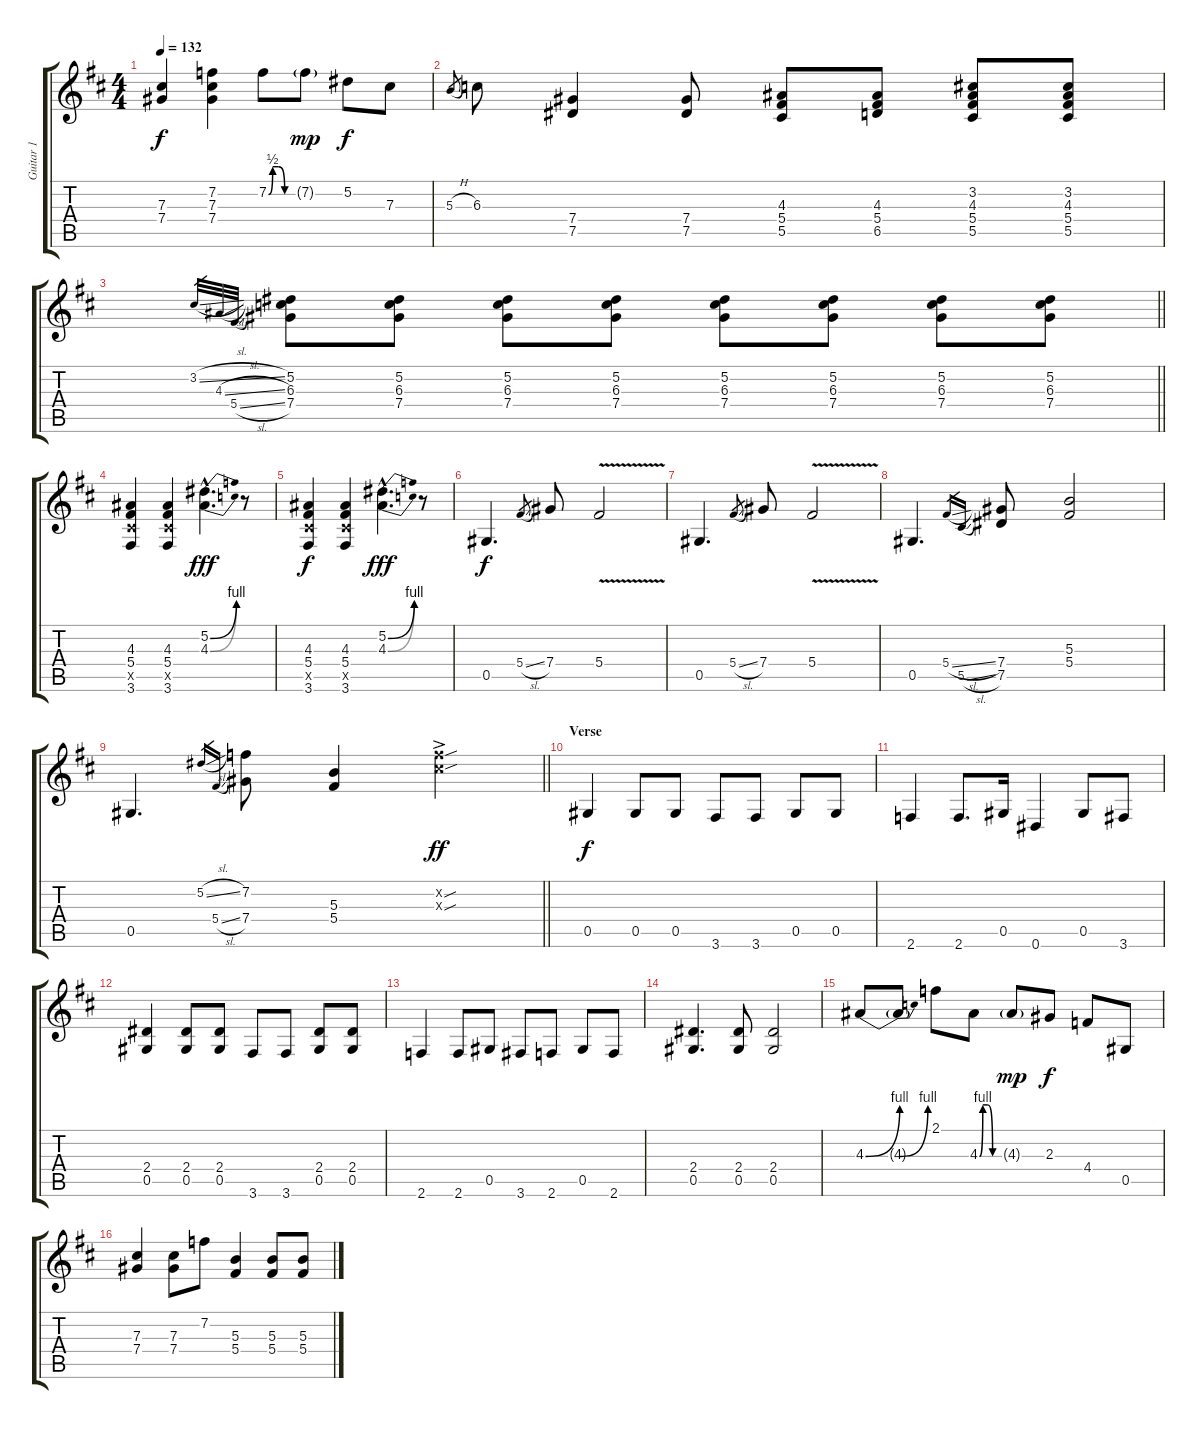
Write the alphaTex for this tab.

\track ("Guitar 1" "Guitar 1") {instrument acousticguitarsteel}
\staff {score tabs}
\tuning (Eb4 Bb3 Gb3 Db3 Ab2 Eb2) {hide}
\ts (4 4)
\tempo 132
\clef g2
\ks d
(7.3 7.4).4{dy f} (7.2 7.3 7.4).4 7.2{be (custom 0 0 10 2 25 2 40 0 60 0)}.8 7.2{g}.8{dy mp} 5.2.8{dy f} 7.3.8 |
5.3{h}.8{gr} 6.3.8 (7.4 7.5).4 (7.4 7.5).8 (4.3 5.4 5.5).8 (4.3 5.4 6.5).8 (3.2 4.3 5.4 5.5).8 (3.2 4.3 5.4 5.5).8 |
\barLineRight lightlight
3.2{sl}.32{gr} 4.3{sl}.32{gr} 5.4{sl}.32{gr} (5.2 6.3 7.4).8 (5.2 6.3 7.4).8 (5.2 6.3 7.4).8 (5.2 6.3 7.4).8 (5.2 6.3 7.4).8 (5.2 6.3 7.4).8 (5.2 6.3 7.4).8 (5.2 6.3 7.4).8 |
(4.3 5.4 5.5{x} 3.6).4 (4.3 5.4 5.5{x} 3.6).4 (5.2{be (bend 0 0 60 4) hac} 4.3{be (bend 0 0 60 4) hac}).4{d dy fff} r.8 |
(4.3 5.4 5.5{x} 3.6).4{dy f} (4.3 5.4 5.5{x} 3.6).4 (5.2{be (bend 0 0 60 4) hac} 4.3{be (bend 0 0 60 4) hac}).4{d dy fff} r.8 |
0.5.4{d dy f} 5.4{sl}.8{gr} 7.4.8 5.4{v}.2 |
0.5.4{d} 5.4{sl}.8{gr} 7.4.8 5.4{v}.2 |
0.5.4{d} 5.4{sl}.16{gr} 5.5{sl}.16{gr} (7.4 7.5).8 (5.3 5.4).2 |
\barLineRight lightlight
0.5.4{d} 5.2{sl}.16{gr} 5.4{sl}.16{gr} (7.2 7.4).8 (5.3 5.4).4 (7.2{sou ac x} 7.3{sou ac x}).4{dy ff} |
\section ("" "Verse")
0.5.4{dy f} 0.5.8 0.5.8 3.6.8 3.6.8 0.5.8 0.5.8 |
2.6.4 2.6.8{d} 0.5.16 0.6.4 0.5.8 3.6.8 |
(2.4 0.5).4 (2.4 0.5).8 (2.4 0.5).8 3.6.8 3.6.8 (2.4 0.5).8 (2.4 0.5).8 |
2.6.4 2.6.8 0.5.8 3.6.8 2.6.8 0.5.8 2.6.8 |
(2.4 0.5).4{d} (2.4 0.5).8 (2.4 0.5).2 |
4.3{be (bend 0 0 60 4)}.8 4.3{be (bend 0 0 60 4) t}.8 2.1.8 4.3{be (custom 0 0 10 4 25 4 40 0 60 0)}.8 4.3{g}.8{dy mp} 2.3.8{dy f} 4.4.8 0.5.8 |
(7.3 7.4).4 (7.3 7.4).8 7.2.8 (5.3 5.4).4 (5.3 5.4).8 (5.3 5.4).8
